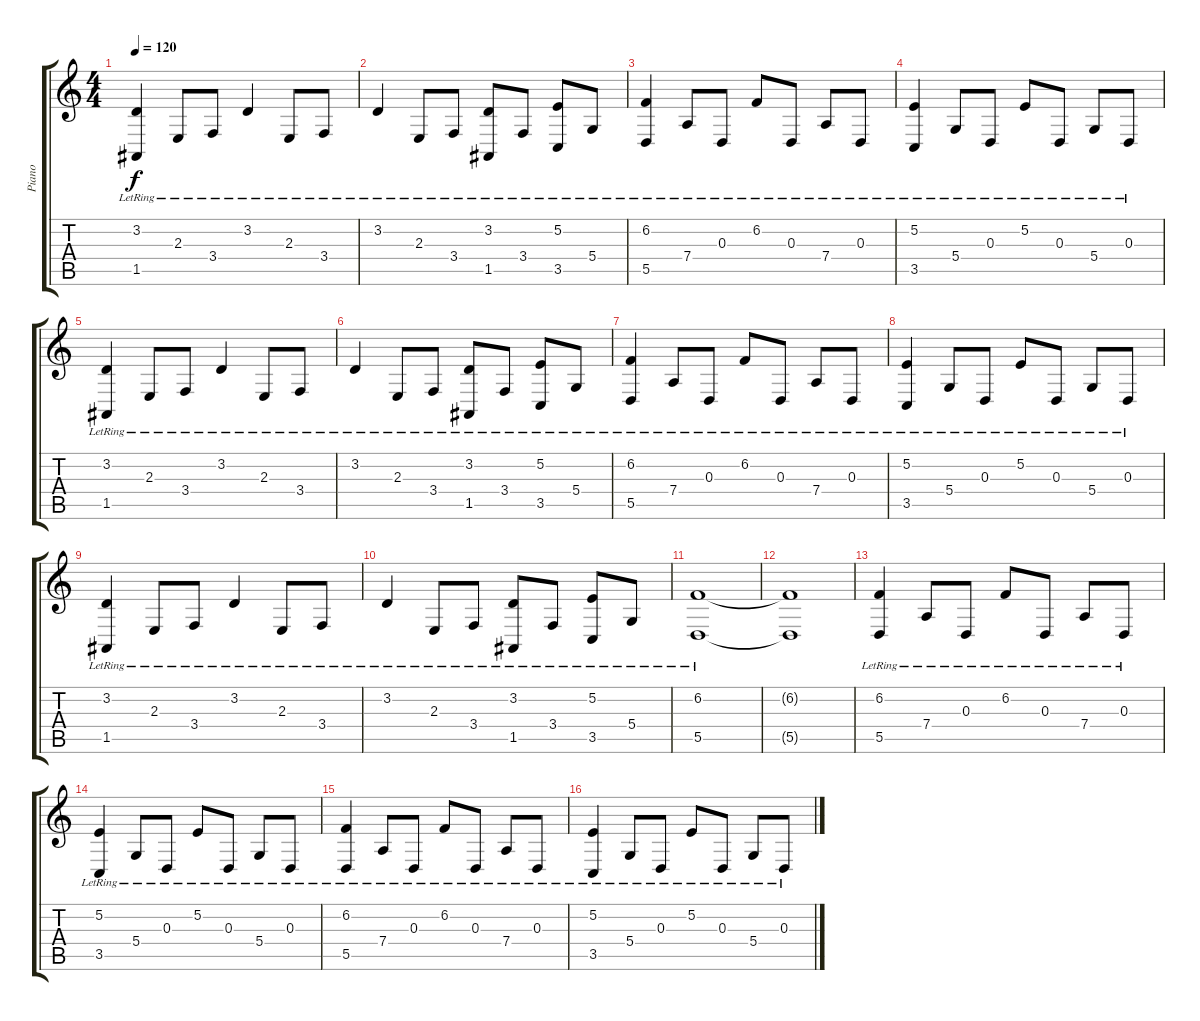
\track ("Piano" "Piano") {instrument acousticgrandpiano}
\staff {score tabs}
\tuning (D4 B3 D3 D3 A2 D2) {hide}
\ts (4 4)
\tempo 120
\clef g2
\ks c
(3.2{lr} 1.5{lr}).4{dy f} 2.3{lr}.8 3.4{lr}.8 3.2{lr}.4 2.3{lr}.8 3.4{lr}.8 |
3.2{lr}.4 2.3{lr}.8 3.4{lr}.8 (3.2{lr} 1.5{lr}).8 3.4{lr}.8 (5.2{lr} 3.5{lr}).8 5.4{lr}.8 |
(6.2{lr} 5.5{lr}).4{volume 16} 7.4{lr}.8 0.3{lr}.8 6.2{lr}.8 0.3{lr}.8 7.4{lr}.8 0.3{lr}.8 |
(5.2{lr} 3.5{lr}).4 5.4{lr}.8 0.3{lr}.8 5.2{lr}.8 0.3{lr}.8 5.4{lr}.8 0.3{lr}.8 |
(3.2{lr} 1.5{lr}).4 2.3{lr}.8 3.4{lr}.8 3.2{lr}.4 2.3{lr}.8 3.4{lr}.8 |
3.2{lr}.4 2.3{lr}.8 3.4{lr}.8 (3.2{lr} 1.5{lr}).8 3.4{lr}.8 (5.2{lr} 3.5{lr}).8 5.4{lr}.8 |
(6.2{lr} 5.5{lr}).4 7.4{lr}.8 0.3{lr}.8 6.2{lr}.8 0.3{lr}.8 7.4{lr}.8 0.3{lr}.8 |
(5.2{lr} 3.5{lr}).4 5.4{lr}.8 0.3{lr}.8 5.2{lr}.8 0.3{lr}.8 5.4{lr}.8 0.3{lr}.8 |
(3.2{lr} 1.5{lr}).4 2.3{lr}.8 3.4{lr}.8 3.2{lr}.4 2.3{lr}.8 3.4{lr}.8 |
3.2{lr}.4 2.3{lr}.8 3.4{lr}.8 (3.2{lr} 1.5{lr}).8 3.4{lr}.8 (5.2{lr} 3.5{lr}).8 5.4{lr}.8 |
(6.2{lr} 5.5{lr}).1 |
(6.2{t} 5.5{t}).1 |
(6.2{lr} 5.5{lr}).4{volume 13 instrument acousticgrandpiano} 7.4{lr}.8 0.3{lr}.8 6.2{lr}.8 0.3{lr}.8 7.4{lr}.8 0.3{lr}.8 |
(5.2{lr} 3.5{lr}).4 5.4{lr}.8 0.3{lr}.8 5.2{lr}.8 0.3{lr}.8 5.4{lr}.8 0.3{lr}.8 |
(6.2{lr} 5.5{lr}).4{volume 16} 7.4{lr}.8 0.3{lr}.8 6.2{lr}.8 0.3{lr}.8 7.4{lr}.8 0.3{lr}.8 |
(5.2{lr} 3.5{lr}).4 5.4{lr}.8 0.3{lr}.8 5.2{lr}.8 0.3{lr}.8 5.4{lr}.8 0.3{lr}.8
